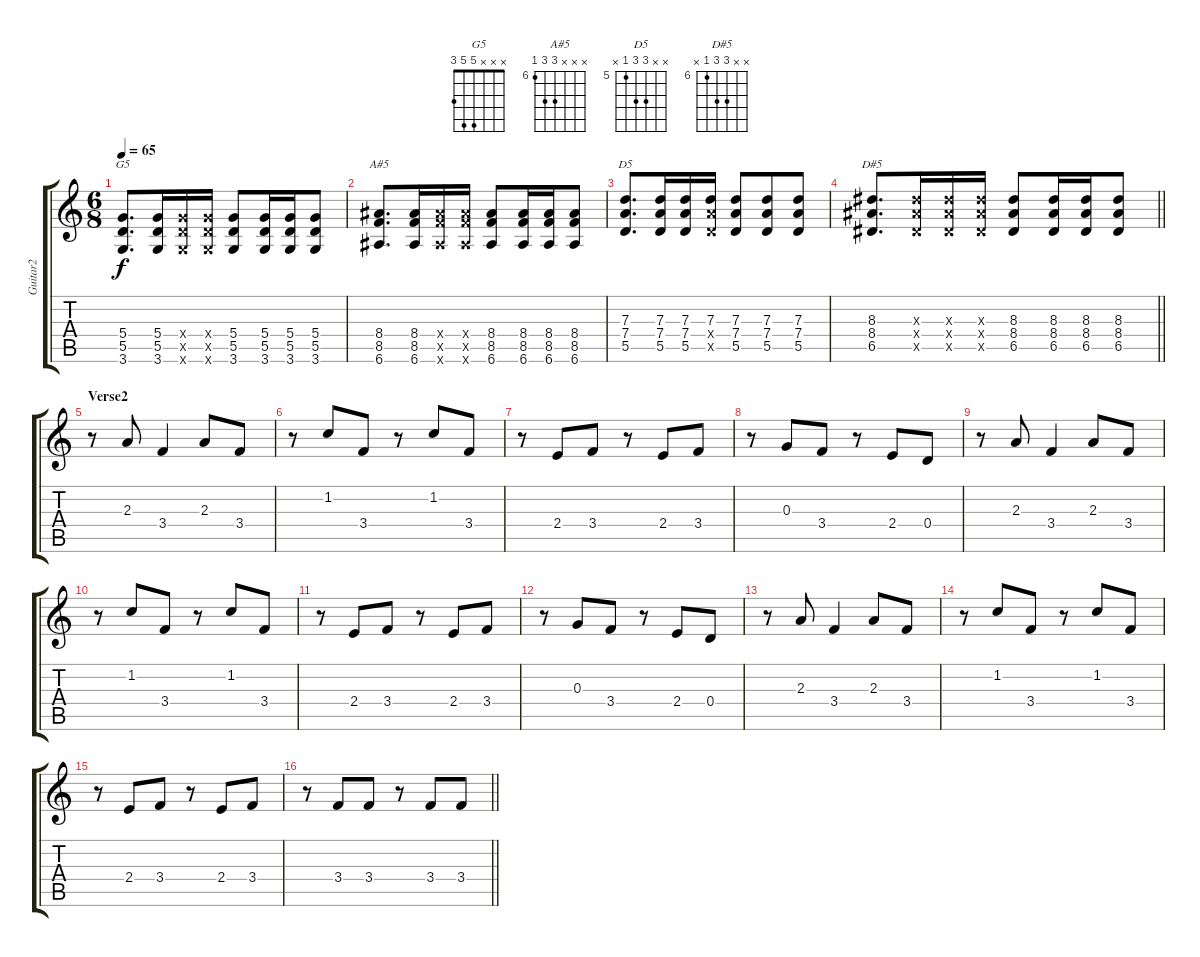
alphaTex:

\track ("Guitar2" "Guitar2") {instrument electricguitarclean}
\staff {score tabs}
\tuning (E4 B3 G3 D3 A2 E2) {hide}
\chord ("G5" x x x 5 5 3)
\chord ("A#5" x x x 8 8 6) {firstfret 6}
\chord ("D5" x x 7 7 5 x) {firstfret 5}
\chord ("D#5" x x 8 8 6 x) {firstfret 6}
\ts (6 8)
\tempo 65
\clef g2
\ks c
(5.4 5.5 3.6).8{d ch "G5" dy f instrument overdrivenguitar} (5.4 5.5 3.6).16 (5.4{x} 5.5{x} 3.6{x}).16 (5.4{x} 5.5{x} 3.6{x}).16 (5.4 5.5 3.6).8 (5.4 5.5 3.6).16 (5.4 5.5 3.6).16 (5.4 5.5 3.6).8 |
(8.4 8.5 6.6).8{d ch "A#5" instrument overdrivenguitar} (8.4 8.5 6.6).16 (8.4{x} 8.5{x} 6.6{x}).16 (8.4{x} 8.5{x} 6.6{x}).16 (8.4 8.5 6.6).8 (8.4 8.5 6.6).16 (8.4 8.5 6.6).16 (8.4 8.5 6.6).8 |
(7.3 7.4 5.5).8{d ch "D5" instrument overdrivenguitar} (7.3 7.4 5.5).16 (7.3 7.4 5.5).16 (7.3 7.4{x} 5.5{x}).16 (7.3 7.4 5.5).8 (7.3 7.4 5.5).8 (7.3 7.4 5.5).8 |
\barLineRight lightlight
(8.3 8.4 6.5).8{d ch "D#5" instrument overdrivenguitar} (8.3{x} 8.4{x} 6.5{x}).16 (8.3{x} 8.4{x} 6.5{x}).16 (8.3{x} 8.4{x} 6.5{x}).16 (8.3 8.4 6.5).8 (8.3 8.4 6.5).16 (8.3 8.4 6.5).16 (8.3 8.4 6.5).8 |
\section ("" "Verse2")
r.8{volume 13 instrument electricguitarclean} 2.3.8 3.4.4 2.3.8 3.4.8 |
r.8 1.2.8 3.4.8 r.8 1.2.8 3.4.8 |
r.8 2.4.8 3.4.8 r.8 2.4.8 3.4.8 |
r.8 0.3.8 3.4.8 r.8 2.4.8 0.4.8 |
r.8 2.3.8 3.4.4 2.3.8 3.4.8 |
r.8 1.2.8 3.4.8 r.8 1.2.8 3.4.8 |
r.8 2.4.8 3.4.8 r.8 2.4.8 3.4.8 |
r.8 0.3.8 3.4.8 r.8 2.4.8 0.4.8 |
r.8 2.3.8 3.4.4 2.3.8 3.4.8 |
r.8 1.2.8 3.4.8 r.8 1.2.8 3.4.8 |
r.8 2.4.8 3.4.8 r.8 2.4.8 3.4.8 |
\barLineRight lightlight
r.8 3.4.8 3.4.8 r.8 3.4.8 3.4.8
